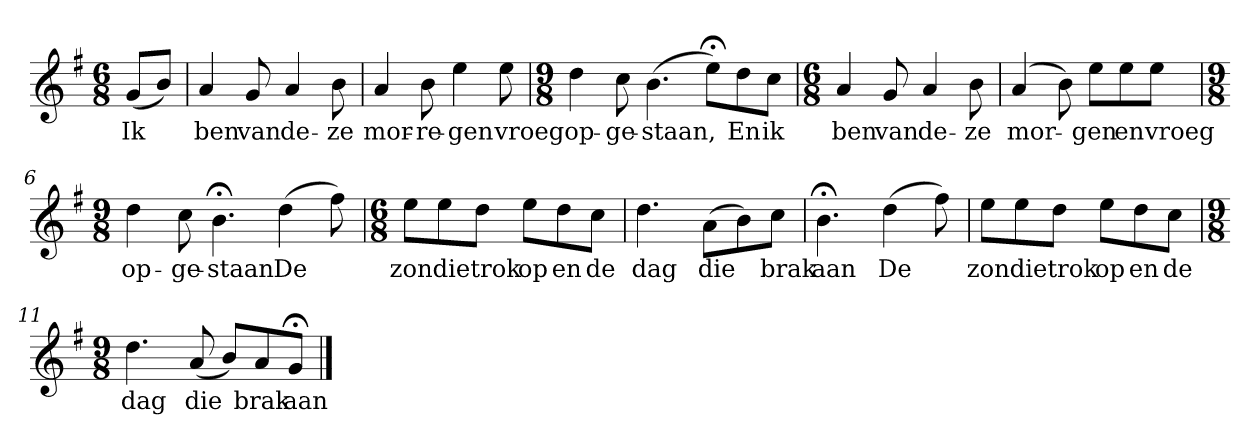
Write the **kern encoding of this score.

**kern	**text
*part1	*part1
*staff1	*staff1
*k[f#]	*
*G:	*
*M6/8	*
*MM120	*
=	=
(8gL	Ik
8bJ)	.
=1	=1
4a	ben
8g	van
4a	de-
8b	-ze
=2	=2
4a	mor-
8b	-re-
4ee	-gen
8ee	vroeg
=3	=3
*M9/8	*
4dd	op-
8cc	-ge-
(4.b	-staan,
8ee;<L)	.
8dd	En
8ccJ	ik
=4	=4
*M6/8	*
4a	ben
8g	van
4a	de-
8b	-ze
=5	=5
(4a	mor-
8b)	.
8eeL	-gen
8ee	en
8eeJ	vroeg
=6	=6
*M9/8	*
4dd	op-
8cc	-ge-
4.b;<	-staan
(4dd	De
8ff#)	.
=7	=7
*M6/8	*
8eeL	zon
8ee	die
8ddJ	trok
8eeL	op
8dd	en
8ccJ	de
=8	=8
4.dd	dag
(8aL	die
8b)	.
8ccJ	brak
=9	=9
4.b;<	aan
(4dd	De
8ff#)	.
=10	=10
8eeL	zon
8ee	die
8ddJ	trok
8eeL	op
8dd	en
8ccJ	de
=11	=11
*M9/8	*
4.dd	dag
(8a	die
8bL)	.
8a	brak
8g;<J	aan
==	==
*-	*-
